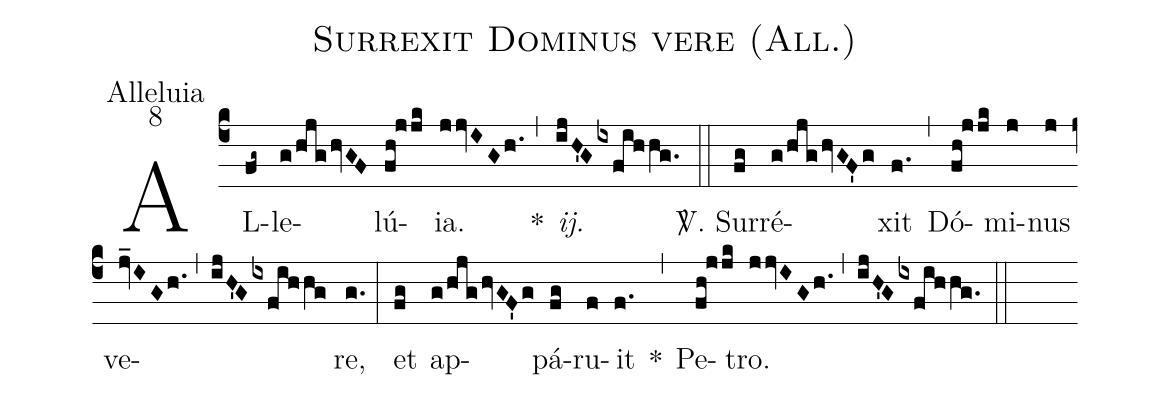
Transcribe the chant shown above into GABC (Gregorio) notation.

name:Surrexit Dominus vere (All.);
office-part:Alleluia;
mode:8;
%%
(c4) AL(fg~)le(g/hjghvGF)lú(fh!jjk){ia}.(jjvIGh.) <clear>*(,) <i>ij.</i>(ijH'Gixfihhg.) (::) <sp>V/</sp>. Sur(fg)ré(g/hjghvGF'g)xit(f.) (,) Dó(fh!jjk)mi(j)nus(j) ve(jv_IGh.)(,)(ijH'Gixfihhg)re,(g.) (:) et(fg) ap(g/hjghvGF'g)pá(fg)ru(f)it(f.) *(,) Pe(fh!jjk)tro.(jjvIGh.) (,) (ijH'Gixfihhg.) (::)
